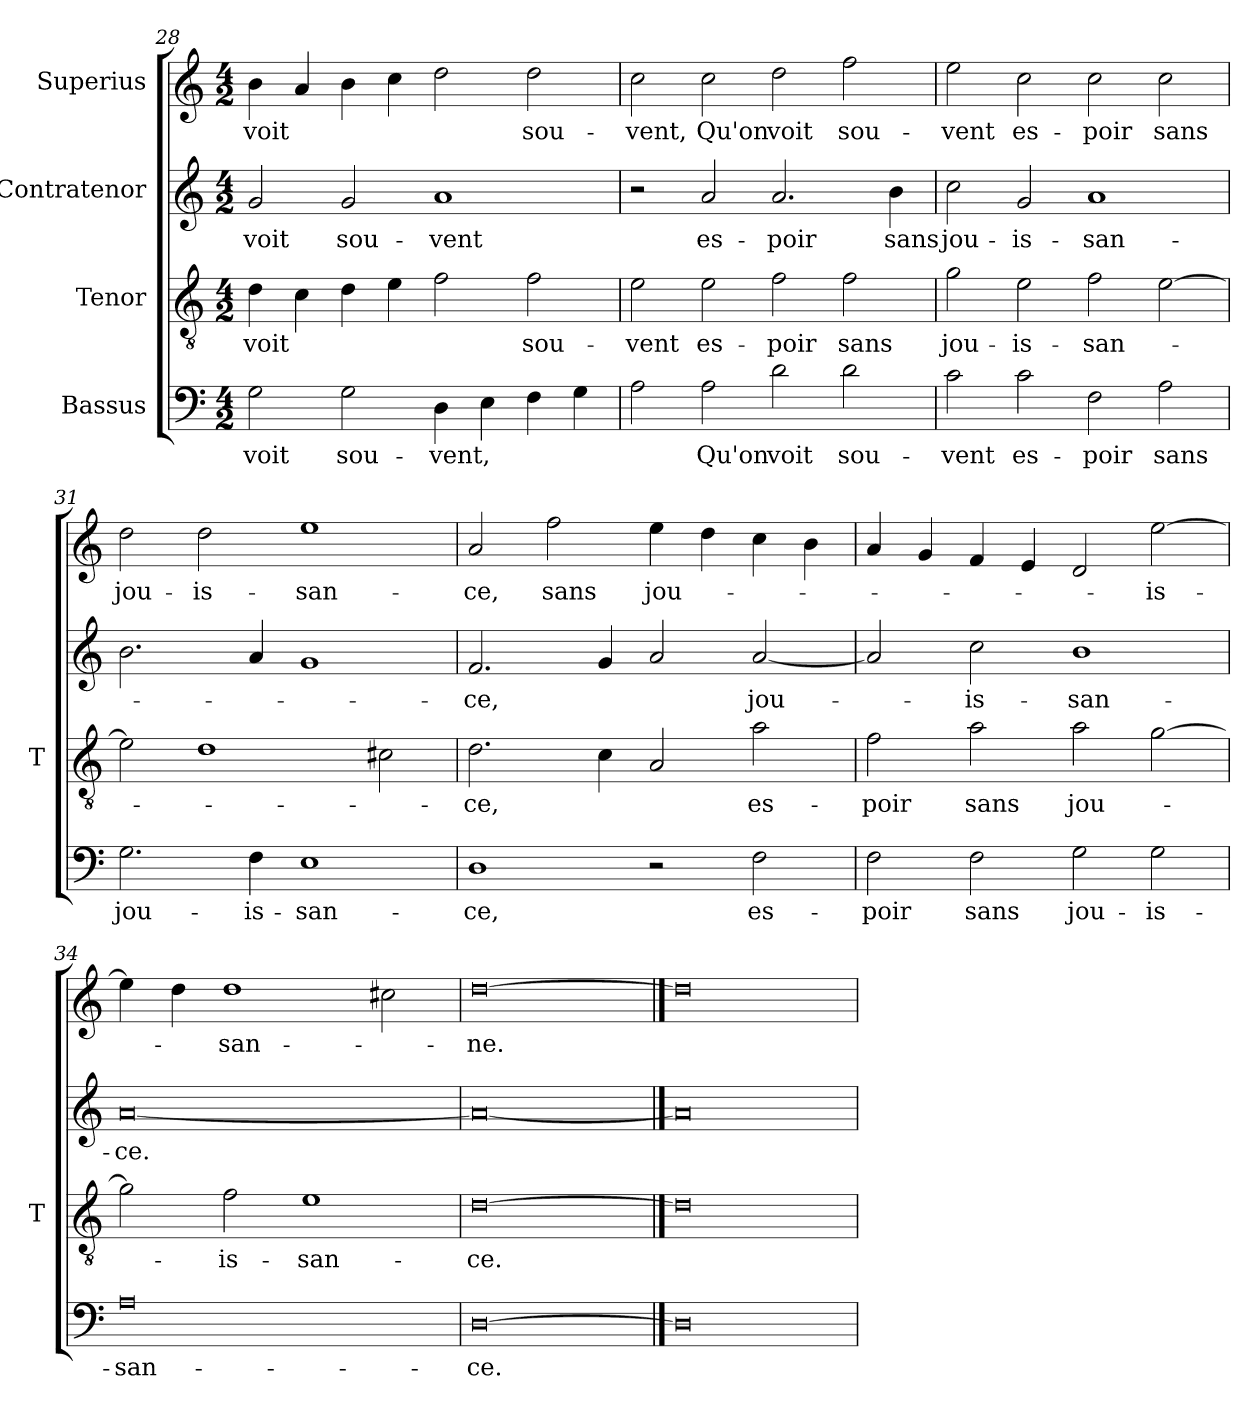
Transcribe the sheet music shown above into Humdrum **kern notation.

**kern	**text	**kern	**text	**kern	**text	**kern	**text
*part4	*part4	*part3	*part3	*part2	*part2	*part1	*part1
*staff4	*staff4	*staff3	*staff3	*staff2	*staff2	*staff1	*staff1
*I"Bassus	*	*I"Tenor	*	*I"Contratenor	*	*I"Superius	*
*	*	*I'T	*	*	*	*	*
*clefF4	*	*clefGv2	*	*clefG2	*	*clefG2	*
*k[]	*	*k[]	*	*k[]	*	*k[]	*
*M4/2	*	*M4/2	*	*M4/2	*	*M4/2	*
=28	=28	=28	=28	=28	=28	=28	=28
2G	-voit	4d	-voit	2g	-voit	4b	-voit
.	.	4c	.	.	.	4a	.
2G	sou-	4d	.	2g	sou-	4b	.
.	.	4e	.	.	.	4cc	.
4D	-vent,	2f	.	1a	-vent	2dd	.
4E	.	.	.	.	.	.	.
4F	.	2f	sou-	.	.	2dd	sou-
4G	.	.	.	.	.	.	.
=29	=29	=29	=29	=29	=29	=29	=29
2A	.	2e	-vent	2r	.	2cc	-vent,
2A	-Qu'on	2e	es-	2a	es-	2cc	-Qu'on
2d	-voit	2f	-poir	2.a	-poir	2dd	-voit
2d	sou-	2f	-sans	.	.	2ff	sou-
.	.	.	.	4b	-sans	.	.
=30	=30	=30	=30	=30	=30	=30	=30
2c	-vent	2g	jou-	2cc	jou-	2ee	-vent
2c	es-	2e	is-	2g	is-	2cc	es-
2F	-poir	2f	san-	1a	san-	2cc	-poir
2A	-sans	[2e	.	.	.	2cc	-sans
=31	=31	=31	=31	=31	=31	=31	=31
2.G	jou-	2e]	.	2.b	.	2dd	jou-
.	.	1d	.	.	.	2dd	is-
4F	is-	.	.	4a	.	.	.
1E	san-	.	.	1g	.	1ee	san-
.	.	2c#X	.	.	.	.	.
=32	=32	=32	=32	=32	=32	=32	=32
1D	-ce,	2.d	-ce,	2.f	-ce,	2a	-ce,
.	.	.	.	.	.	2ff	-sans
.	.	4c	.	4g	.	.	.
2r	.	2A	.	2a	.	4ee	jou-
.	.	.	.	.	.	4dd	.
2F	es-	2a	es-	[2a	jou-	4cc	.
.	.	.	.	.	.	4b	.
=33	=33	=33	=33	=33	=33	=33	=33
2F	-poir	2f	-poir	2a]	.	4a	.
.	.	.	.	.	.	4g	.
2F	-sans	2a	-sans	2cc	is-	4f	.
.	.	.	.	.	.	4e	.
2G	jou-	2a	jou-	1b	san-	2d	.
2G	is-	[2g	.	.	.	[2ee	is-
=34	=34	=34	=34	=34	=34	=34	=34
0A	san-	2g]	.	[0a	-ce.	4ee]	.
.	.	.	.	.	.	4dd	.
.	.	2f	is-	.	.	1dd	san-
.	.	1e	san-	.	.	.	.
.	.	.	.	.	.	2cc#X	.
=35	=35	=35	=35	=35	=35	=35	=35
[0D	-ce.	[0d	-ce.	0a_	.	[0dd	-ne.
==36	==36	==36	==36	==36	==36	==36	==36
0D]	.	0d]	.	0a]	.	0dd]	.
=	=	=	=	=	=	=	=
*-	*-	*-	*-	*-	*-	*-	*-
